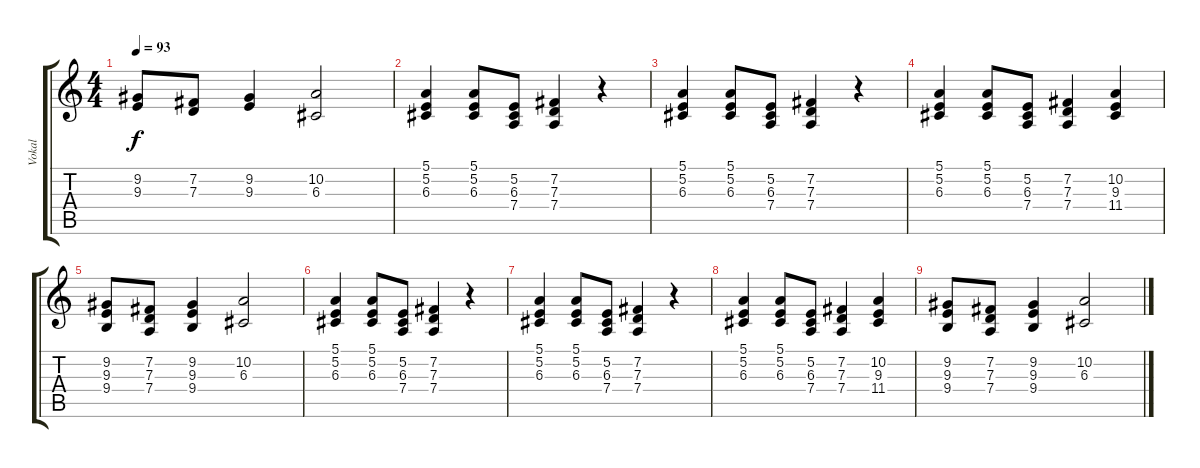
\track ("Vokal" "Vokal") {instrument choiraahs}
\staff {score tabs}
\tuning (E4 B3 G3 D3 A2 E2) {hide}
\ts (4 4)
\tempo 93
\clef g2
\ks c
(9.2 9.3).8{dy f} (7.2 7.3).8 (9.2 9.3).4 (10.2 6.3).2 |
(5.1 5.2 6.3).4 (5.1 5.2 6.3).8 (5.2 6.3 7.4).8 (7.2 7.3 7.4).4 r.4 |
(5.1 5.2 6.3).4 (5.1 5.2 6.3).8 (5.2 6.3 7.4).8 (7.2 7.3 7.4).4 r.4 |
(5.1 5.2 6.3).4 (5.1 5.2 6.3).8 (5.2 6.3 7.4).8 (7.2 7.3 7.4).4 (10.2 9.3 11.4).4 |
(9.2 9.3 9.4).8 (7.2 7.3 7.4).8 (9.2 9.3 9.4).4 (10.2 6.3).2 |
(5.1 5.2 6.3).4{volume 8} (5.1 5.2 6.3).8 (5.2 6.3 7.4).8 (7.2 7.3 7.4).4 r.4 |
(5.1 5.2 6.3).4{volume 7} (5.1 5.2 6.3).8 (5.2 6.3 7.4).8 (7.2 7.3 7.4).4 r.4 |
(5.1 5.2 6.3).4{volume 5} (5.1 5.2 6.3).8 (5.2 6.3 7.4).8 (7.2 7.3 7.4).4 (10.2 9.3 11.4).4 |
(9.2 9.3 9.4).8{volume 4} (7.2 7.3 7.4).8 (9.2 9.3 9.4).4 (10.2 6.3).2
